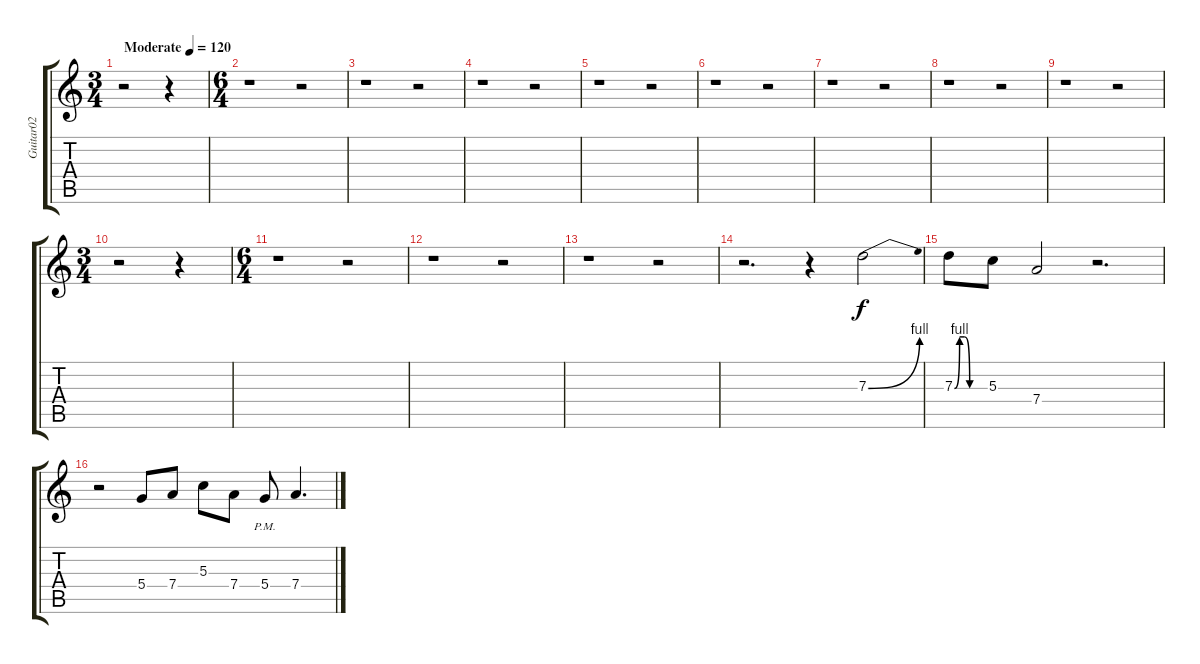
\track ("Guitar02" "Guitar02") {instrument overdrivenguitar}
\staff {score tabs}
\tuning (E4 B3 G3 D3 A2 E2) {hide}
\ts (3 4)
\tempo (120 "Moderate")
\clef g2
\ks c
r.2{dy f instrument overdrivenguitar} r.4 |
\ts (6 4)
r.1 r.2 |
r.1 r.2 |
r.1 r.2 |
r.1 r.2 |
r.1 r.2 |
r.1 r.2 |
r.1 r.2 |
r.1 r.2 |
\ts (3 4)
r.2 r.4 |
\ts (6 4)
r.1 r.2 |
r.1 r.2 |
r.1 r.2 |
r.2{d} r.4 7.3{be (bend 0 0 60 4)}.2 |
7.3{be (custom 0 0 10 4 20 4 30 0 60 0)}.8 5.3.8 7.4.2 r.2{d} |
r.2 5.4.8 7.4.8 5.3.8 7.4.8 5.4{pm}.8 7.4.4{d}
